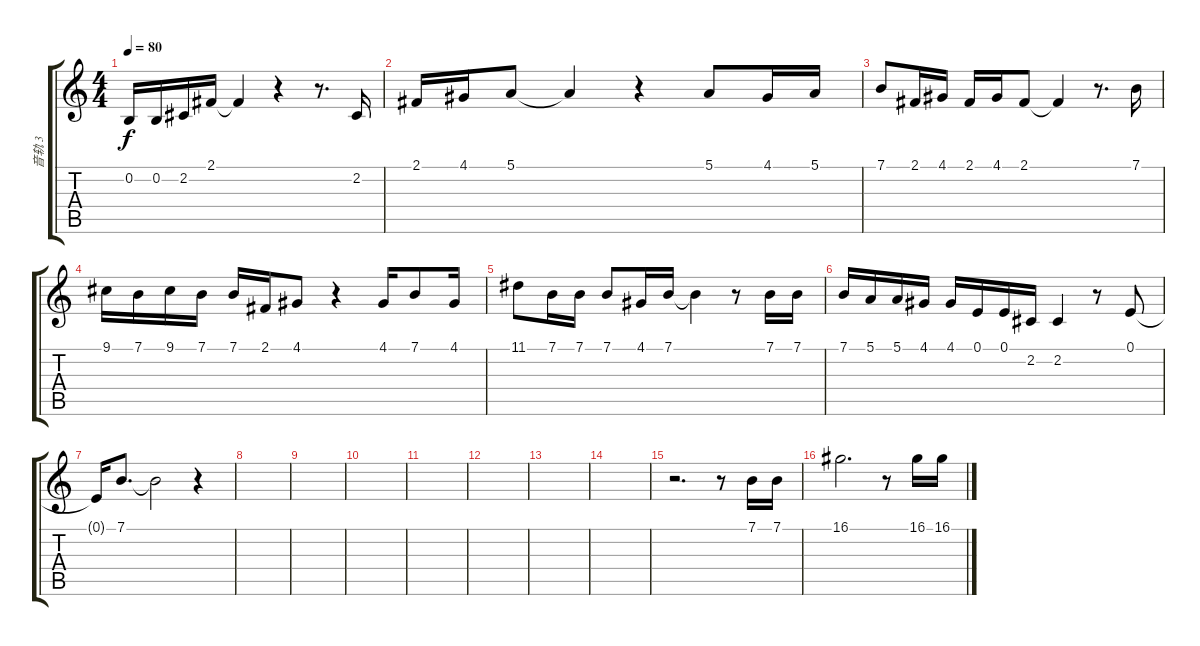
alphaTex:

\track ("音轨 3" "音轨 3") {instrument tenorsax}
\staff {score tabs}
\tuning (E4 B3 G3 D3 A2 E2) {hide}
\ts (4 4)
\tempo 80
\clef g2
\ks c
0.2.16{dy f} 0.2.16 2.2.16 2.1.16 2.1{t}.4 r.4 r.8{d} 2.2.16 |
2.1.16 4.1.16 5.1.8 5.1{t}.4 r.4 5.1.8 4.1.16 5.1.16 |
7.1.8 2.1.16 4.1.16 2.1.16 4.1.16 2.1.8 2.1{t}.4 r.8{d} 7.1.16 |
9.1.16 7.1.16 9.1.16 7.1.16 7.1.16 2.1.16 4.1.8 r.4 4.1.16 7.1.8 4.1.16 |
11.1.8 7.1.16 7.1.16 7.1.8 4.1.16 7.1.16 7.1{t}.4 r.8 7.1.16 7.1.16 |
7.1.16 5.1.16 5.1.16 4.1.16 4.1.16 0.1.16 0.1.16 2.2.16 2.2.4 r.8 0.1.8 |
0.1{t}.16 7.1.8{d} 7.1{t}.2 r.4 |
|
|
|
|
|
|
|
r.2{d} r.8 7.1.16 7.1.16 |
16.1.2{d} r.8 16.1.16 16.1.16
